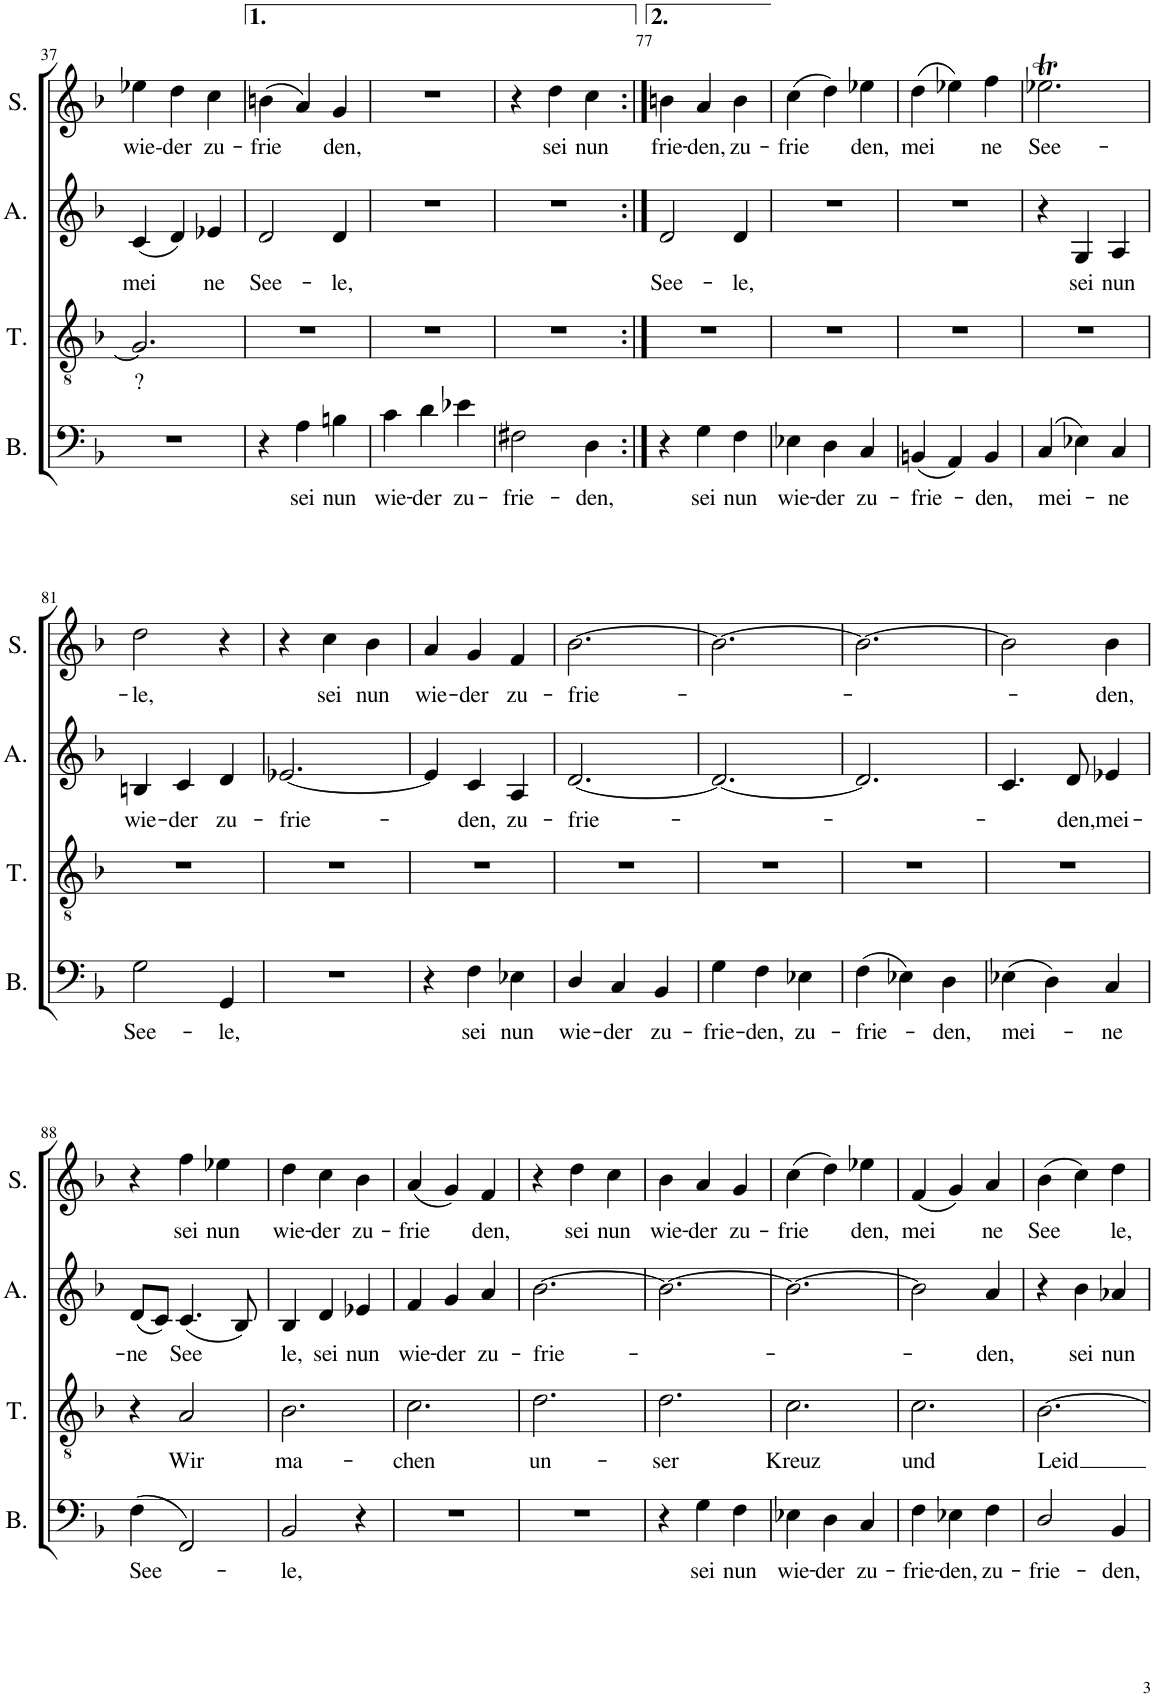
**kern	**text	**kern	**text	**kern	**text	**kern	**text
*part4	*part4	*part3	*part3	*part2	*part2	*part1	*part1
*staff4	*staff4	*staff3	*staff3	*staff2	*staff2	*staff1	*staff1
*I"Bass	*	*I"Tenor	*	*I"Alto	*	*I"Soprano	*
*I'B.	*	*I'T.	*	*I'A.	*	*I'S.	*
!!LO:PB:g=z
*clefF4	*	*clefGv2	*	*clefG2	*	*clefG2	*
*k[b-]	*	*k[b-]	*	*k[b-]	*	*k[b-]	*
*M3/4	*	*M3/4	*	*M3/4	*	*M3/4	*
=37	=37	=37	=37	=37	=37	=37	=37
!	!	!	!LO:LY:b	!	!LO:LY:b	!	!LO:LY:b
2.r	.	2.G/]	?	(4c/	mei	4ee-X\	wie-
!	!	!	!	!	!	!	!LO:LY:b
.	.	.	.	4d/)	.	4dd\	der
!	!	!	!	!	!LO:LY:b	!	!LO:LY:b
.	.	.	.	4e-X/	ne	4cc\	zu-
=38	=38	=38	=38	=38	=38	=38	=38
!	!	!	!	!	!LO:LY:b	!	!LO:LY:b
4r	.	2.r	.	2d/	See-	(4bn\	-frie
!	!LO:LY:b	!	!	!	!	!	!
4A\	sei	.	.	.	.	4a/)	.
!	!LO:LY:b	!	!	!	!LO:LY:b	!	!LO:LY:b
4Bn\	nun	.	.	4d/	-le,	4g/	den,
=39	=39	=39	=39	=39	=39	=39	=39
!	!LO:LY:b	!	!	!	!	!	!
4c\	wie-	2.r	.	2.r	.	2.r	.
!	!LO:LY:b	!	!	!	!	!	!
4d\	-der	.	.	.	.	.	.
!	!LO:LY:b	!	!	!	!	!	!
4e-X\	zu-	.	.	.	.	.	.
=40	=40	=40	=40	=40	=40	=40	=40
!	!LO:LY:b	!	!	!	!	!	!
2F#X\	-frie-	2.r	.	2.r	.	4r	.
!	!	!	!	!	!	!	!LO:LY:b
.	.	.	.	.	.	4dd\	sei
!	!LO:LY:b	!	!	!	!	!	!LO:LY:b
4D\	-den,	.	.	.	.	4cc\	nun
=77:|!	=77:|!	=77:|!	=77:|!	=77:|!	=77:|!	=77:|!	=77:|!
!	!	!	!	!	!LO:LY:b	!	!LO:LY:b
4r	.	2.r	.	2d/	See-	4bn\	frie-
!	!LO:LY:b	!	!	!	!	!	!LO:LY:b
4G\	sei	.	.	.	.	4a/	-den,
!	!LO:LY:b	!	!	!	!LO:LY:b	!	!LO:LY:b
4F\	nun	.	.	4d/	-le,	4b\	zu-
=78	=78	=78	=78	=78	=78	=78	=78
!	!LO:LY:b	!	!	!	!	!	!LO:LY:b
4E-X\	wie-	2.r	.	2.r	.	(4cc\	-frie
!	!LO:LY:b	!	!	!	!	!	!
4D\	-der	.	.	.	.	4dd\)	.
!	!LO:LY:b	!	!	!	!	!	!LO:LY:b
4C/	zu-	.	.	.	.	4ee-X\	den,
=79	=79	=79	=79	=79	=79	=79	=79
!	!LO:LY:b	!	!	!	!	!	!LO:LY:b
(4BBn/	-frie-	2.r	.	2.r	.	(4dd\	mei
4AA/)	.	.	.	.	.	4ee-X\)	.
!	!LO:LY:b	!	!	!	!	!	!LO:LY:b
4BB/	-den,	.	.	.	.	4ff\	ne
=80	=80	=80	=80	=80	=80	=80	=80
!	!LO:LY:b	!	!	!	!	!	!LO:LY:b
(4C/	mei-	2.r	.	4r	.	2.ee-XT\	See-
!	!	!	!	!	!LO:LY:b	!	!
4E-X\)	.	.	.	4G/	sei	.	.
!	!LO:LY:b	!	!	!	!LO:LY:b	!	!
4C/	-ne	.	.	4A/	nun	.	.
!!LO:LB:g=z
=81	=81	=81	=81	=81	=81	=81	=81
!	!LO:LY:b	!	!	!	!LO:LY:b	!	!LO:LY:b
2G\	See-	2.r	.	4Bn/	wie-	2dd\	-le,
!	!	!	!	!	!LO:LY:b	!	!
.	.	.	.	4c/	-der	.	.
!	!LO:LY:b	!	!	!	!LO:LY:b	!	!
4GG/	-le,	.	.	4d/	zu-	4r	.
=82	=82	=82	=82	=82	=82	=82	=82
!	!	!	!	!	!LO:LY:b	!	!
2.r	.	2.r	.	[2.e-X/	-frie-	4r	.
!	!	!	!	!	!	!	!LO:LY:b
.	.	.	.	.	.	4cc\	sei
!	!	!	!	!	!	!	!LO:LY:b
.	.	.	.	.	.	4b-\	nun
=83	=83	=83	=83	=83	=83	=83	=83
!	!	!	!	!	!	!	!LO:LY:b
4r	.	2.r	.	4e-/]	.	4a/	wie-
!	!LO:LY:b	!	!	!	!LO:LY:b	!	!LO:LY:b
4F\	sei	.	.	4c/	-den,	4g/	-der
!	!LO:LY:b	!	!	!	!LO:LY:b	!	!LO:LY:b
4E-X\	nun	.	.	4A/	zu-	4f/	zu-
=84	=84	=84	=84	=84	=84	=84	=84
!	!LO:LY:b	!	!	!	!LO:LY:b	!	!LO:LY:b
4D/	wie-	2.r	.	[2.d/	-frie-	[2.b-\	-frie-
!	!LO:LY:b	!	!	!	!	!	!
4C/	-der	.	.	.	.	.	.
!	!LO:LY:b	!	!	!	!	!	!
4BB-/	zu-	.	.	.	.	.	.
=85	=85	=85	=85	=85	=85	=85	=85
!	!LO:LY:b	!	!	!	!	!	!
4G\	-frie-	2.r	.	2.d/_	.	2.b-\_	.
!	!LO:LY:b	!	!	!	!	!	!
4F\	-den,	.	.	.	.	.	.
!	!LO:LY:b	!	!	!	!	!	!
4E-X\	zu-	.	.	.	.	.	.
=86	=86	=86	=86	=86	=86	=86	=86
!	!LO:LY:b	!	!	!	!	!	!
(4F\	-frie-	2.r	.	2.d/]	.	2.b-\_	.
4E-X\)	.	.	.	.	.	.	.
!	!LO:LY:b	!	!	!	!	!	!
4D\	-den,	.	.	.	.	.	.
=87	=87	=87	=87	=87	=87	=87	=87
!	!LO:LY:b	!	!	!	!	!	!
(4E-X\	mei-	2.r	.	4.c/	.	2b-\]	.
4D\)	.	.	.	.	.	.	.
!	!	!	!	!	!LO:LY:b	!	!
.	.	.	.	8d/	-den,	.	.
!	!LO:LY:b	!	!	!	!LO:LY:b	!	!LO:LY:b
4C/	-ne	.	.	4e-X/	mei-	4b-\	-den,
!!LO:LB:g=z
=88	=88	=88	=88	=88	=88	=88	=88
!	!LO:LY:b	!	!	!	!LO:LY:b	!	!
(4F\	See-	4r	.	(8d/L	-ne	4r	.
.	.	.	.	8c/J)	.	.	.
!	!	!	!LO:LY:b	!	!LO:LY:b	!	!LO:LY:b
2FF/)	.	2A/	Wir	(4.c/	See	4ff\	sei
!	!	!	!	!	!	!	!LO:LY:b
.	.	.	.	.	.	4ee-X\	nun
.	.	.	.	8B-/)	.	.	.
=89	=89	=89	=89	=89	=89	=89	=89
!	!LO:LY:b	!	!LO:LY:b	!	!LO:LY:b	!	!LO:LY:b
2BB-/	-le,	2.B-\	ma-	4B-/	le,	4dd\	wie-
!	!	!	!	!	!LO:LY:b	!	!LO:LY:b
.	.	.	.	4d/	sei	4cc\	-der
!	!	!	!	!	!LO:LY:b	!	!LO:LY:b
4r	.	.	.	4e-X/	nun	4b-\	zu-
=90	=90	=90	=90	=90	=90	=90	=90
!	!	!	!LO:LY:b	!	!LO:LY:b	!	!LO:LY:b
2.r	.	2.c\	-chen	4f/	wie-	(4a/	-frie
!	!	!	!	!	!LO:LY:b	!	!
.	.	.	.	4g/	-der	4g/)	.
!	!	!	!	!	!LO:LY:b	!	!LO:LY:b
.	.	.	.	4a/	zu-	4f/	den,
=91	=91	=91	=91	=91	=91	=91	=91
!	!	!	!LO:LY:b	!	!LO:LY:b	!	!
2.r	.	2.d\	un-	[2.b-\	-frie-	4r	.
!	!	!	!	!	!	!	!LO:LY:b
.	.	.	.	.	.	4dd\	sei
!	!	!	!	!	!	!	!LO:LY:b
.	.	.	.	.	.	4cc\	nun
=92	=92	=92	=92	=92	=92	=92	=92
!	!	!	!LO:LY:b	!	!	!	!LO:LY:b
4r	.	2.d\	-ser	2.b-\_	.	4b-\	wie-
!	!LO:LY:b	!	!	!	!	!	!LO:LY:b
4G\	sei	.	.	.	.	4a/	-der
!	!LO:LY:b	!	!	!	!	!	!LO:LY:b
4F\	nun	.	.	.	.	4g/	zu-
=93	=93	=93	=93	=93	=93	=93	=93
!	!LO:LY:b	!	!LO:LY:b	!	!	!	!LO:LY:b
4E-X\	wie-	2.c\	Kreuz	2.b-\_	.	(4cc\	-frie
!	!LO:LY:b	!	!	!	!	!	!
4D\	-der	.	.	.	.	4dd\)	.
!	!LO:LY:b	!	!	!	!	!	!LO:LY:b
4C/	zu-	.	.	.	.	4ee-X\	den,
=94	=94	=94	=94	=94	=94	=94	=94
!	!LO:LY:b	!	!LO:LY:b	!	!	!	!LO:LY:b
4F\	-frie-	2.c\	und	2b-\]	.	(4f/	mei
!	!LO:LY:b	!	!	!	!	!	!
4E-X\	-den,	.	.	.	.	4g/)	.
!	!LO:LY:b	!	!	!	!LO:LY:b	!	!LO:LY:b
4F\	zu-	.	.	4a/	-den,	4a/	ne
=95	=95	=95	=95	=95	=95	=95	=95
!	!LO:LY:b	!	!LO:LY:b	!	!	!	!LO:LY:b
2D/	-frie-	[2.B-\	Leid	4r	.	(4b-\	See
!	!	!	!	!	!LO:LY:b	!	!
.	.	.	.	4b-\	sei	4cc\)	.
!	!LO:LY:b	!	!	!	!LO:LY:b	!	!LO:LY:b
4BB-/	-den,	.	.	4a-X/	nun	4dd\	le,
=	=	=	=	=	=	=	=
*-	*-	*-	*-	*-	*-	*-	*-
